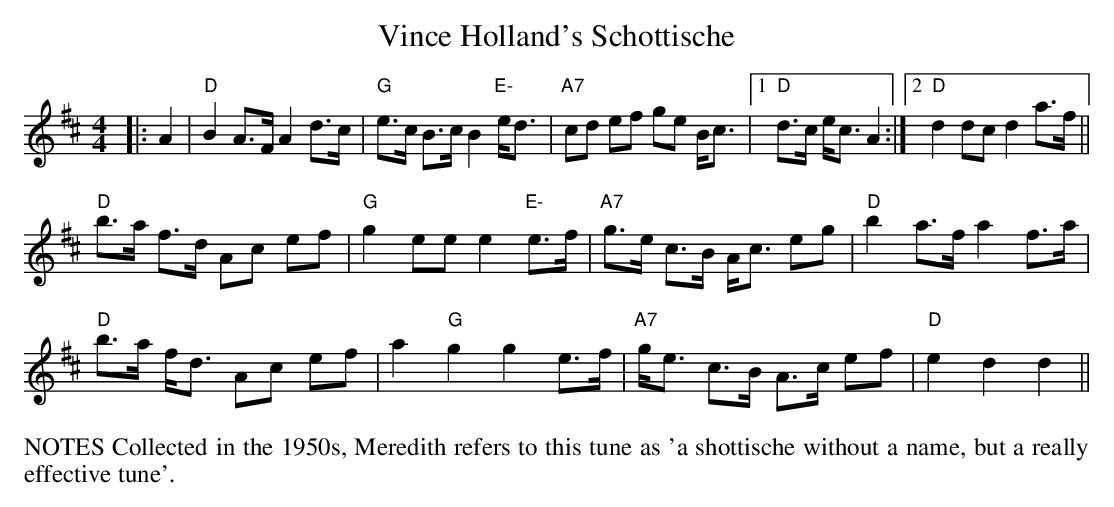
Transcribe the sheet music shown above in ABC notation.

X:1
T:Vince Holland's Schottische
:B:J Meredith, H Anderson, Folk Songs of Australia Vol 1, UNSW Press, 1967, p231
M:4/4
L:1/8
K:Dmaj
|:A2|"D"B2A>FA2d>c|"G"e>c B>cB2"E-"e<d|"A7"cd ef ge B<c|1"D" d>c e<cA2:|2"D"d2dcd2a>f||
"D"b>a f>d Ac ef|"G"g2eee2 "E-"e>f|"A7"g>e c>B A<c eg|"D" b2a>fa2f>a|
"D"b>a f<d Ac ef|a2"G" g2g2""e>f|"A7"g<e c>B A>c ef|"D" e2d2d2||
%%begintext align
NOTES
Collected in the 1950s, Meredith refers to this tune as 'a shottische
without a name, but a really effective tune'.
